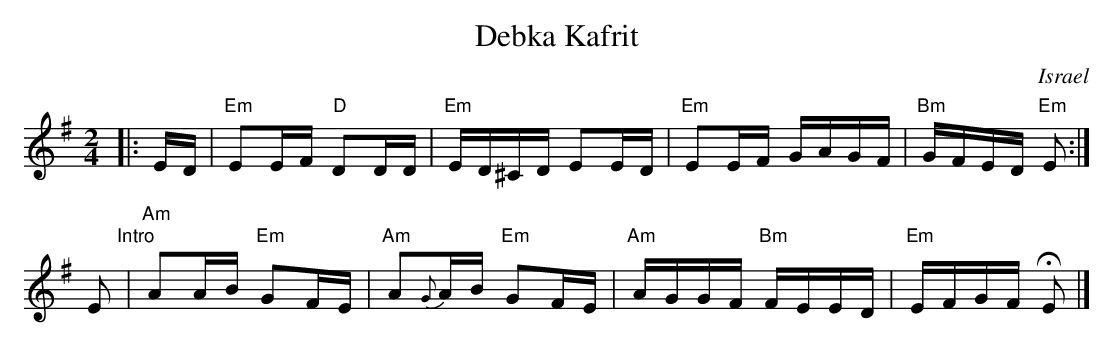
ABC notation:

X:1
T: Debka Kafrit
O: Israel
M: 2/4
L: 1/16
K: Em
|: ED \
| "Em"E2EF "D"D2DD | "Em"ED^CD E2ED | "Em"E2EF GAGF | "Bm"GFED "Em"E2 :|
E2 "Intro"\
| "Am"A2AB "Em"G2FE | "Am"A2{G}AB "Em"G2FE | "Am"AGGF "Bm"FEED | "Em"EFGF HE2 |]
